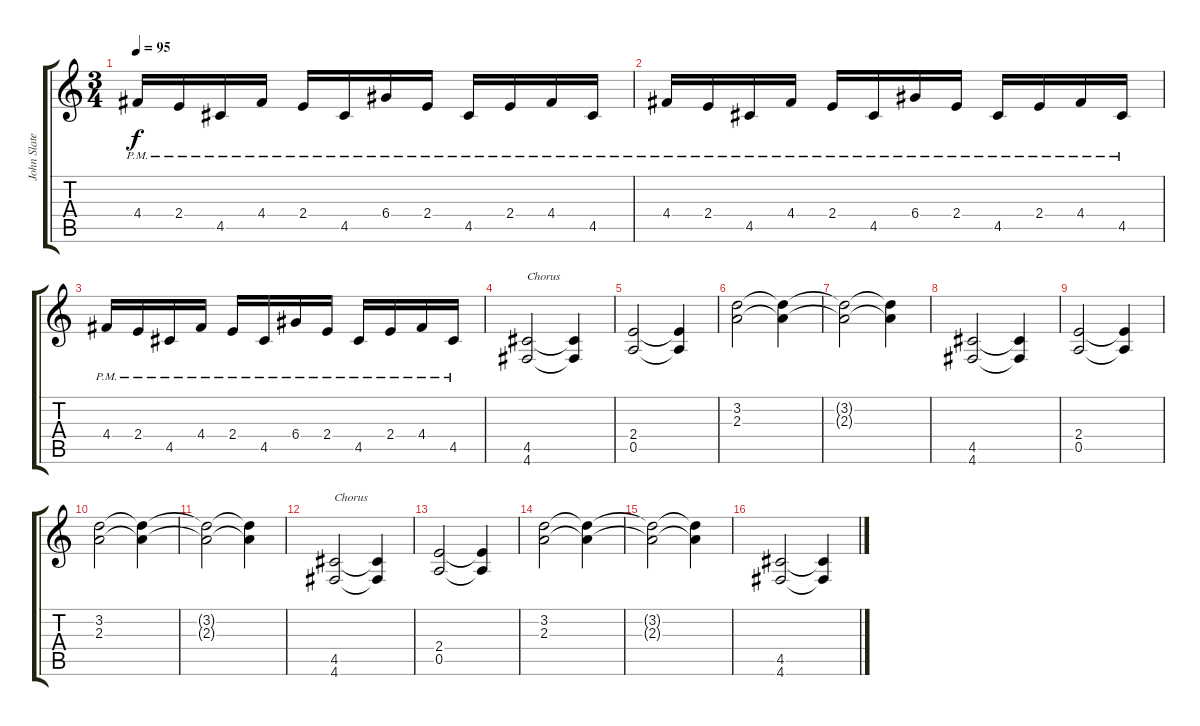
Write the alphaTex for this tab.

\track ("John Slater" "John Slate") {instrument electricguitarclean}
\staff {score tabs}
\tuning (E4 B3 G3 D3 A2 D2) {hide}
\ts (3 4)
\tempo 95
\clef g2
\ks c
4.4{pm}.16{dy f instrument distortionguitar} 2.4{pm}.16 4.5{pm}.16 4.4{pm}.16 2.4{pm}.16 4.5{pm}.16 6.4{pm}.16 2.4{pm}.16 4.5{pm}.16 2.4{pm}.16 4.4{pm}.16 4.5{pm}.16 |
4.4{pm}.16{instrument distortionguitar} 2.4{pm}.16 4.5{pm}.16 4.4{pm}.16 2.4{pm}.16 4.5{pm}.16 6.4{pm}.16 2.4{pm}.16 4.5{pm}.16 2.4{pm}.16 4.4{pm}.16 4.5{pm}.16 |
4.4{pm}.16{instrument distortionguitar} 2.4{pm}.16 4.5{pm}.16 4.4{pm}.16 2.4{pm}.16 4.5{pm}.16 6.4{pm}.16 2.4{pm}.16 4.5{pm}.16 2.4{pm}.16 4.4{pm}.16 4.5{pm}.16 |
(4.5 4.6).2{txt "Chorus" instrument distortionguitar} (4.5{t} 4.6{t}).4 |
(2.4 0.5).2 (2.4{t} 0.5{t}).4 |
(3.2 2.3).2 (3.2{t} 2.3{t}).4 |
(3.2{t} 2.3{t}).2 (3.2{t} 2.3{t}).4 |
(4.5 4.6).2{instrument distortionguitar} (4.5{t} 4.6{t}).4 |
(2.4 0.5).2 (2.4{t} 0.5{t}).4 |
(3.2 2.3).2 (3.2{t} 2.3{t}).4 |
(3.2{t} 2.3{t}).2 (3.2{t} 2.3{t}).4 |
(4.5 4.6).2{txt "Chorus" instrument distortionguitar} (4.5{t} 4.6{t}).4 |
(2.4 0.5).2 (2.4{t} 0.5{t}).4 |
(3.2 2.3).2 (3.2{t} 2.3{t}).4 |
(3.2{t} 2.3{t}).2 (3.2{t} 2.3{t}).4 |
(4.5 4.6).2{instrument distortionguitar} (4.5{t} 4.6{t}).4
